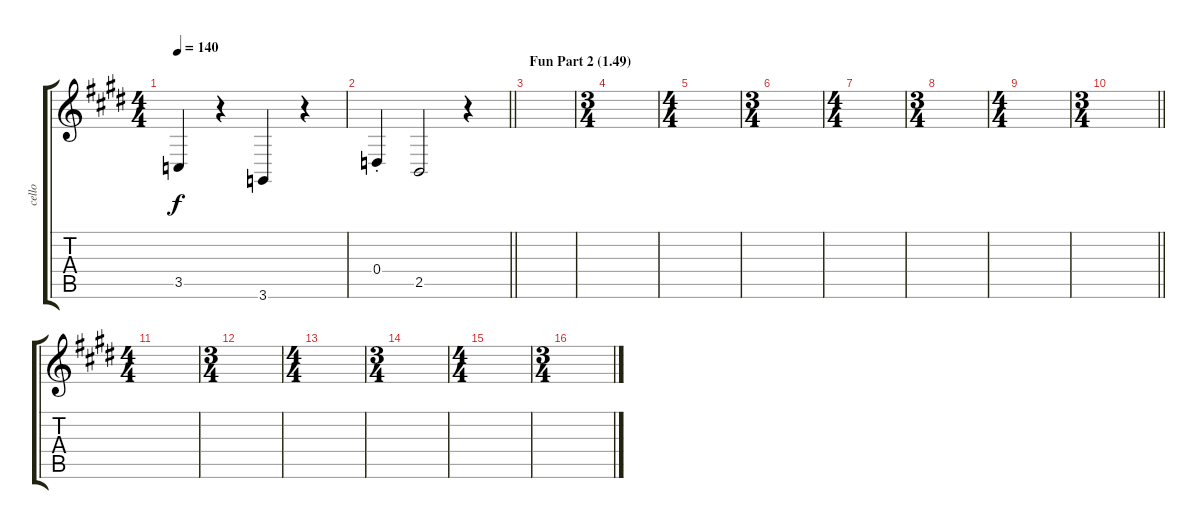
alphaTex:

\track ("cello" "cello") {instrument cello}
\staff {score tabs}
\tuning (E4 B3 G3 D3 A2 E2) {hide}
\ts (4 4)
\tempo 140
\clef g2
\ks e
3.5.4{dy f} r.4 3.6.4 r.4 |
\barLineRight lightlight
0.4{st}.4 2.5.2 r.4 |
\section ("" "Fun Part 2 (1.49)")
|
\ts (3 4)
|
\ts (4 4)
|
\ts (3 4)
|
\ts (4 4)
|
\ts (3 4)
|
\ts (4 4)
|
\ts (3 4)
\barLineRight lightlight
|
\ts (4 4)
|
\ts (3 4)
|
\ts (4 4)
|
\ts (3 4)
|
\ts (4 4)
|
\ts (3 4)
